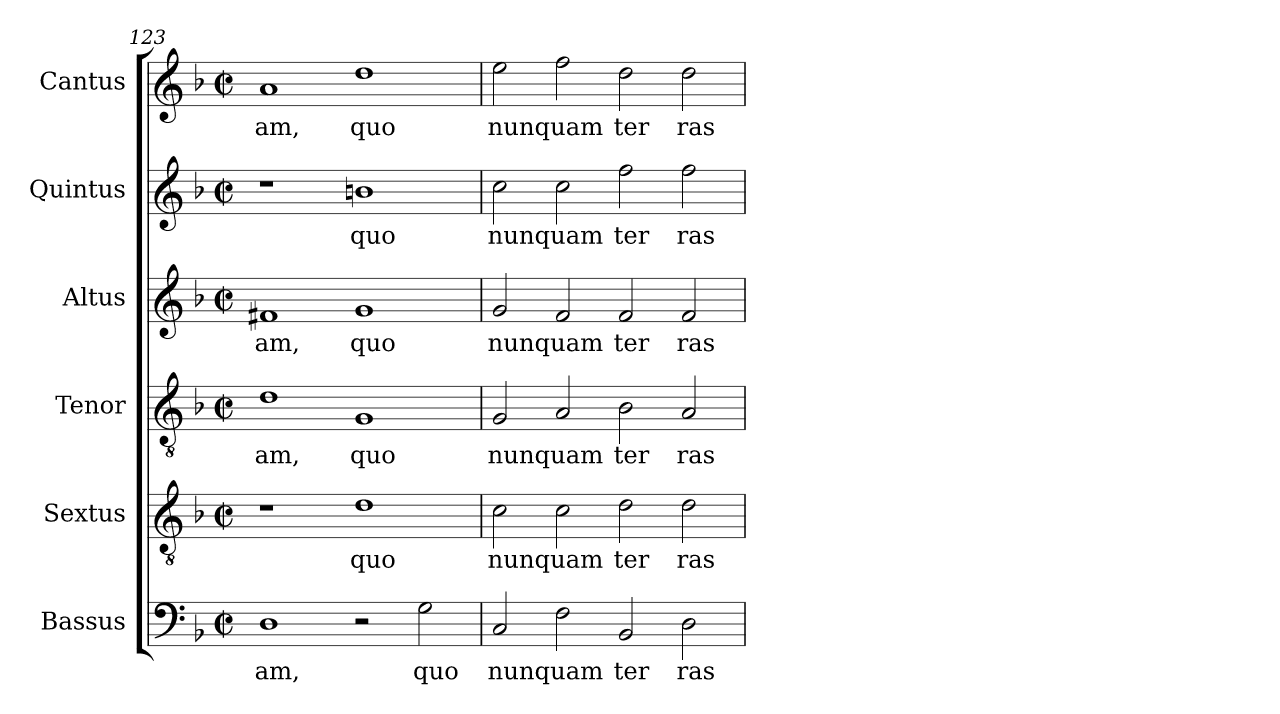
**kern	**text	**kern	**text	**kern	**text	**kern	**text	**kern	**text	**kern	**text
*part6	*part6	*part5	*part5	*part4	*part4	*part3	*part3	*part2	*part2	*part1	*part1
*staff6	*staff6	*staff5	*staff5	*staff4	*staff4	*staff3	*staff3	*staff2	*staff2	*staff1	*staff1
*I"Bassus	*	*I"Sextus	*	*I"Tenor	*	*I"Altus	*	*I"Quintus	*	*I"Cantus	*
*I'Bassus	*	*	*	*I'Tenor	*	*I'Altus	*	*I'Quintus	*	*I'Cantus	*
*clefF4	*	*clefGv2	*	*clefGv2	*	*clefG2	*	*clefG2	*	*clefG2	*
*k[b-]	*	*k[b-]	*	*k[b-]	*	*k[b-]	*	*k[b-]	*	*k[b-]	*
*F:	*	*F:	*	*F:	*	*F:	*	*F:	*	*F:	*
*M2/2	*	*M2/2	*	*M2/2	*	*M2/2	*	*M2/2	*	*M2/2	*
*met(c|)	*	*met(c|)	*	*met(c|)	*	*met(c|)	*	*met(c|)	*	*met(c|)	*
=123	=123	=123	=123	=123	=123	=123	=123	=123	=123	=123	=123
!	!LO:LY:b:cj	!	!	!	!LO:LY:b:cj	!	!LO:LY:b:cj	!	!	!	!LO:LY:b:cj
1D	am,	1r	.	1d	am,	1f#X	am,	1r	.	1a	am,
!	!	!	!LO:LY:b:cj	!	!LO:LY:b:cj	!	!LO:LY:b:cj	!	!LO:LY:b:cj	!	!LO:LY:b:cj
2r	.	1d	quo	1G	quo	1g	quo	1bn	quo	1dd	quo
!	!LO:LY:b:cj	!	!	!	!	!	!	!	!	!	!
2G\	quo	.	.	.	.	.	.	.	.	.	.
=124	=124	=124	=124	=124	=124	=124	=124	=124	=124	=124	=124
!	!LO:LY:b	!	!LO:LY:b	!	!LO:LY:b	!	!LO:LY:b	!	!LO:LY:b	!	!LO:LY:b
2C/	nunquam	2c\	nunquam	2G/	nunquam	2g/	nunquam	2cc\	nunquam	2ee\	nunquam
2F\	.	2c\	.	2A/	.	2f/	.	2cc\	.	2ff\	.
!	!LO:LY:b:cj	!	!LO:LY:b:cj	!	!LO:LY:b:cj	!	!LO:LY:b:cj	!	!LO:LY:b:cj	!	!LO:LY:b:cj
2BB-/	ter	2d\	ter	2B-\	ter	2f/	ter	2ff\	ter	2dd\	ter
!	!LO:LY:b:cj	!	!LO:LY:b:cj	!	!LO:LY:b:cj	!	!LO:LY:b:cj	!	!LO:LY:b:cj	!	!LO:LY:b:cj
2D\	ras	2d\	ras	2A/	ras	2f/	ras	2ff\	ras	2dd\	ras
=	=	=	=	=	=	=	=	=	=	=	=
*-	*-	*-	*-	*-	*-	*-	*-	*-	*-	*-	*-
